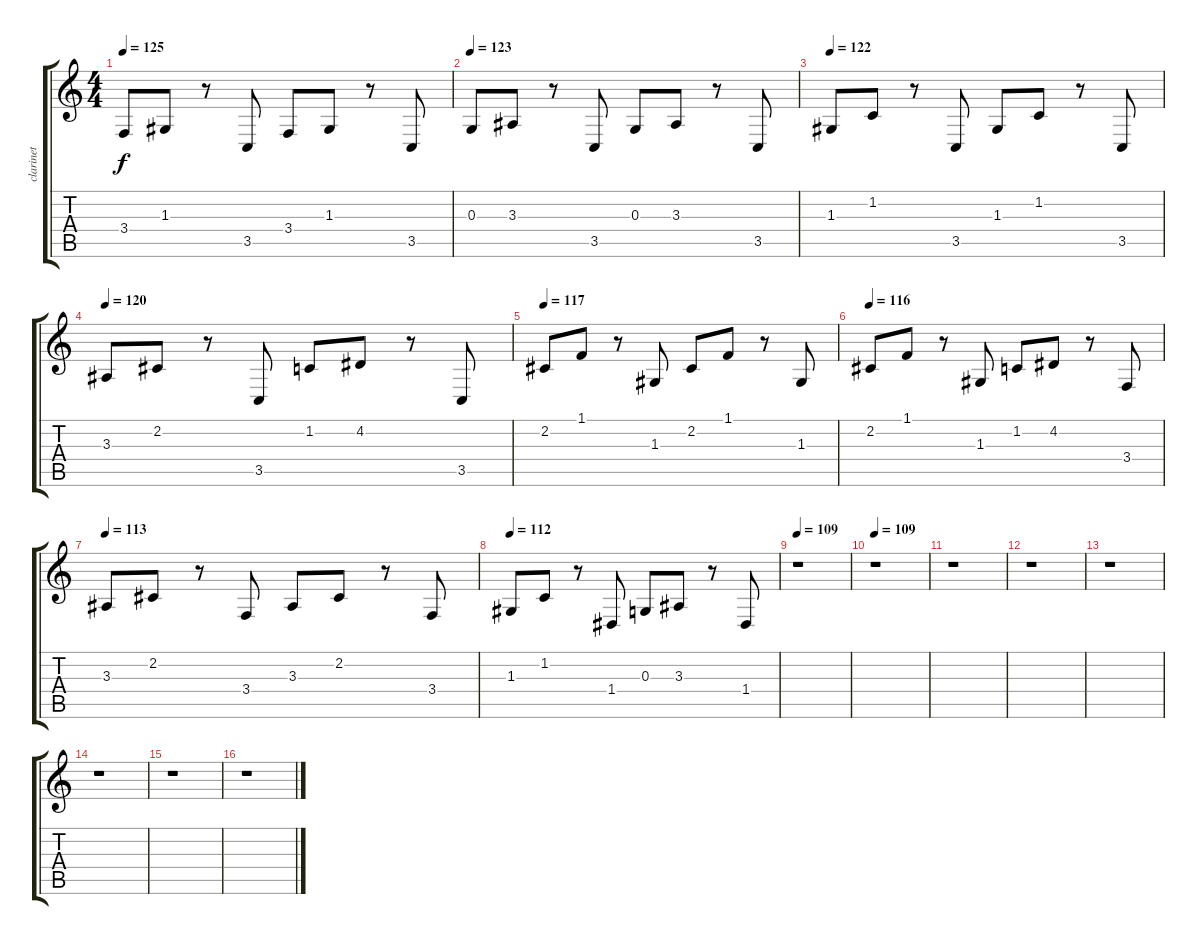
\track ("clarinet" "clarinet") {instrument clarinet}
\staff {score tabs}
\tuning (E4 B3 G3 D3 A2 E2) {hide}
\ts (4 4)
\tempo 125
\clef g2
\ks c
3.4.8{dy f} 1.3.8 r.8 3.5.8 3.4.8 1.3.8 r.8 3.5.8 |
\tempo 123
0.3.8 3.3.8 r.8 3.5.8 0.3.8 3.3.8 r.8 3.5.8 |
\tempo 122
1.3.8 1.2.8 r.8 3.5.8 1.3.8 1.2.8 r.8 3.5.8 |
\tempo 120
3.3.8 2.2.8 r.8 3.5.8 1.2.8 4.2.8 r.8 3.5.8 |
\tempo 117
2.2.8 1.1.8 r.8 1.3.8 2.2.8 1.1.8 r.8 1.3.8 |
\tempo 116
2.2.8 1.1.8 r.8 1.3.8 1.2.8 4.2.8 r.8 3.4.8 |
\tempo 113
3.3.8 2.2.8 r.8 3.4.8 3.3.8 2.2.8 r.8 3.4.8 |
\tempo 112
1.3.8 1.2.8 r.8 1.4.8 0.3.8 3.3.8 r.8 1.4.8 |
\tempo 109
r.1 |
\tempo 109
r.1 |
r.1 |
r.1 |
r.1 |
r.1 |
r.1 |
r.1
